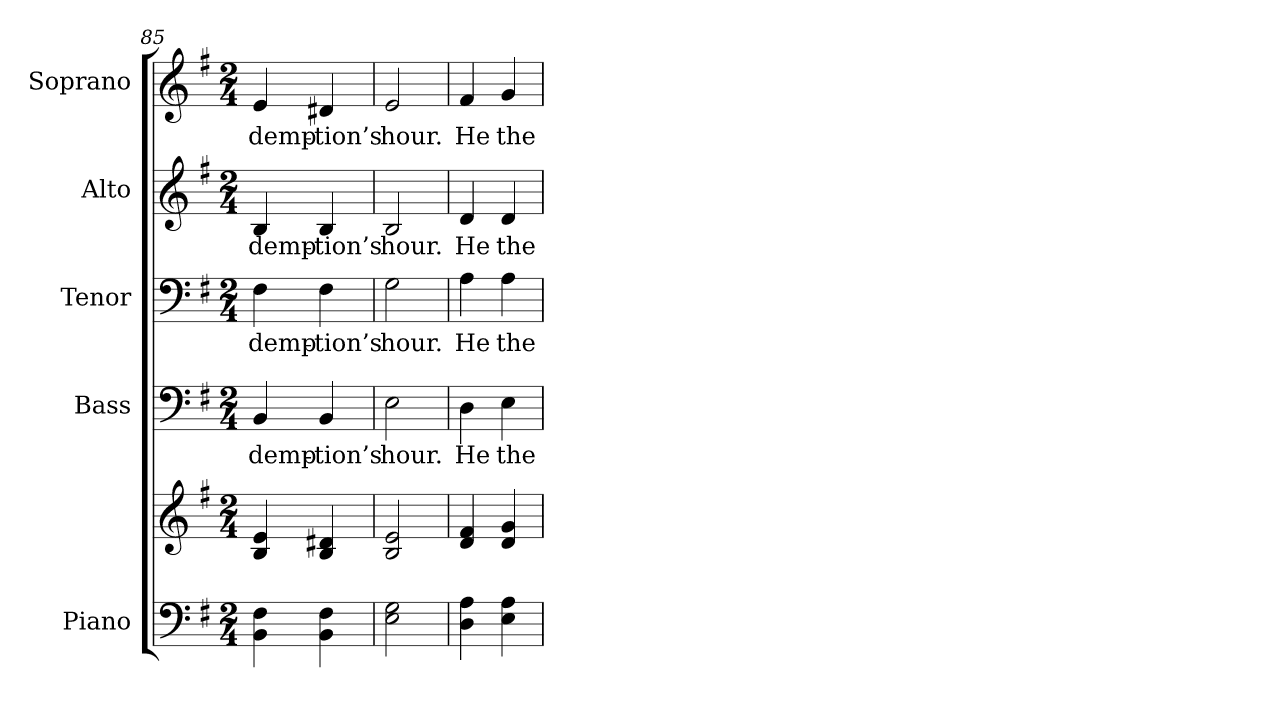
**kern	**kern	**kern	**text	**kern	**text	**kern	**text	**kern	**text
*part5	*part5	*part4	*part4	*part3	*part3	*part2	*part2	*part1	*part1
*staff6	*staff5	*staff4	*staff4	*staff3	*staff3	*staff2	*staff2	*staff1	*staff1
*I"Piano	*	*I"Bass	*	*I"Tenor	*	*I"Alto	*	*I"Soprano	*
*I'Pno.	*	*I'B.	*	*I'T.	*	*I'A.	*	*I'S.	*
*clefF4	*clefG2	*clefF4	*	*clefF4	*	*clefG2	*	*clefG2	*
*k[f#]	*k[f#]	*k[f#]	*	*k[f#]	*	*k[f#]	*	*k[f#]	*
*G:	*G:	*G:	*	*G:	*	*G:	*	*G:	*
*M2/4	*M2/4	*M2/4	*	*M2/4	*	*M2/4	*	*M2/4	*
=85	=85	=85	=85	=85	=85	=85	=85	=85	=85
!	!	!	!LO:LY:b:color=#000000	!	!	!	!	!	!
!	!	!	!	!	!LO:LY:b:color=#000000	!	!	!	!
!	!	!	!	!	!	!	!LO:LY:b:color=#000000	!	!
!	!	!	!	!	!	!	!	!	!LO:LY:b:color=#000000
4BBi\ 4F#i	4Bi/ 4ei	4BBi/	-demp-	4F#i\	-demp-	4Bi/	-demp-	4ei/	-demp-
!	!	!	!LO:LY:b:color=#000000	!	!	!	!	!	!
!	!	!	!	!	!LO:LY:b:color=#000000	!	!	!	!
!	!	!	!	!	!	!	!LO:LY:b:color=#000000	!	!
!	!	!	!	!	!	!	!	!	!LO:LY:b:color=#000000
4BBi\ 4F#i	4Bi/ 4d#Xi	4BBi/	-tion’s	4F#i\	-tion’s	4Bi/	-tion’s	4d#Xi/	-tion’s
=86	=86	=86	=86	=86	=86	=86	=86	=86	=86
!	!	!	!LO:LY:b:color=#000000	!	!	!	!	!	!
!	!	!	!	!	!LO:LY:b:color=#000000	!	!	!	!
!	!	!	!	!	!	!	!LO:LY:b:color=#000000	!	!
!	!	!	!	!	!	!	!	!	!LO:LY:b:color=#000000
2Ei\ 2Gi	2Bi/ 2ei	2Ei\	hour.	2Gi\	hour.	2Bi/	hour.	2ei/	hour.
=87	=87	=87	=87	=87	=87	=87	=87	=87	=87
!	!	!	!LO:LY:b:color=#000000	!	!	!	!	!	!
!	!	!	!	!	!LO:LY:b:color=#000000	!	!	!	!
!	!	!	!	!	!	!	!LO:LY:b:color=#000000	!	!
!	!	!	!	!	!	!	!	!	!LO:LY:b:color=#000000
4Di\ 4Ai	4di/ 4f#i	4Di\	He	4Ai\	He	4di/	He	4f#i/	He
!	!	!	!LO:LY:b:color=#000000	!	!	!	!	!	!
!	!	!	!	!	!LO:LY:b:color=#000000	!	!	!	!
!	!	!	!	!	!	!	!LO:LY:b:color=#000000	!	!
!	!	!	!	!	!	!	!	!	!LO:LY:b:color=#000000
4Ei\ 4Ai	4di/ 4gi	4Ei\	the	4Ai\	the	4di/	the	4gi/	the
=	=	=	=	=	=	=	=	=	=
*-	*-	*-	*-	*-	*-	*-	*-	*-	*-
